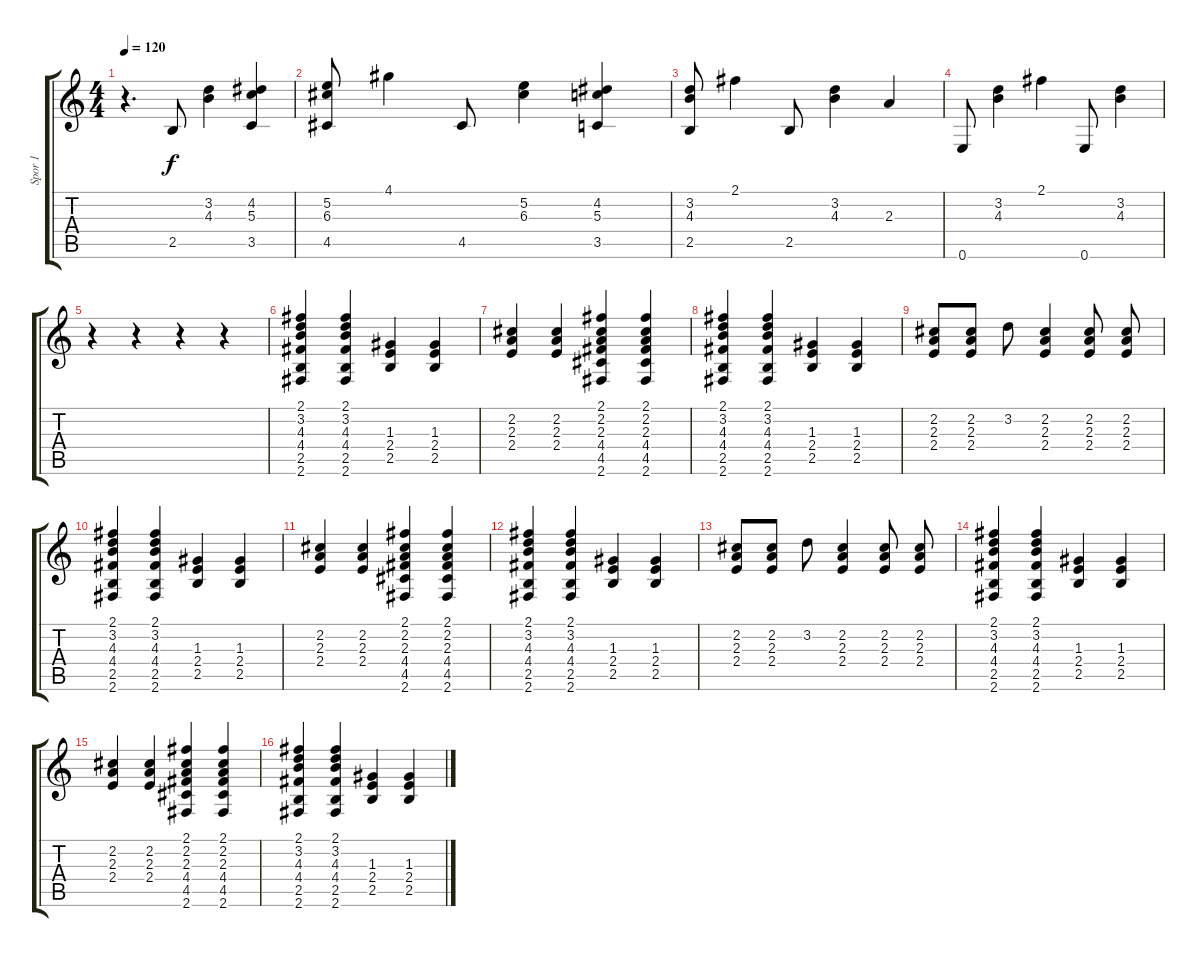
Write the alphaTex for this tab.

\track ("Spor 1" "Spor 1") {instrument acousticguitarsteel}
\staff {score tabs}
\tuning (E4 B3 G3 D3 A2 E2) {hide}
\ts (4 4)
\tempo 120
\clef g2
\ks c
r.4{d dy f instrument acousticguitarsteel} 2.5.8 (3.2 4.3).4 (4.2 5.3 3.5).4 |
(5.2 6.3 4.5).8 4.1.4 4.5.8 (5.2 6.3).4 (4.2 5.3 3.5).4 |
(3.2 4.3 2.5).8 2.1.4 2.5.8 (3.2 4.3).4 2.3.4 |
0.6.8 (3.2 4.3).4 2.1.4 0.6.8 (3.2 4.3).4 |
r.4 r.4 r.4 r.4 |
(2.1 3.2 4.3 4.4 2.5 2.6).4 (2.1 3.2 4.3 4.4 2.5 2.6).4 (1.3 2.4 2.5).4 (1.3 2.4 2.5).4 |
(2.2 2.3 2.4).4 (2.2 2.3 2.4).4 (2.1 2.2 2.3 4.4 4.5 2.6).4 (2.1 2.2 2.3 4.4 4.5 2.6).4 |
(2.1 3.2 4.3 4.4 2.5 2.6).4 (2.1 3.2 4.3 4.4 2.5 2.6).4 (1.3 2.4 2.5).4 (1.3 2.4 2.5).4 |
(2.2 2.3 2.4).8 (2.2 2.3 2.4).8 3.2.8 (2.2 2.3 2.4).4 (2.2 2.3 2.4).8 (2.2 2.3 2.4).8 |
(2.1 3.2 4.3 4.4 2.5 2.6).4 (2.1 3.2 4.3 4.4 2.5 2.6).4 (1.3 2.4 2.5).4 (1.3 2.4 2.5).4 |
(2.2 2.3 2.4).4 (2.2 2.3 2.4).4 (2.1 2.2 2.3 4.4 4.5 2.6).4 (2.1 2.2 2.3 4.4 4.5 2.6).4 |
(2.1 3.2 4.3 4.4 2.5 2.6).4 (2.1 3.2 4.3 4.4 2.5 2.6).4 (1.3 2.4 2.5).4 (1.3 2.4 2.5).4 |
(2.2 2.3 2.4).8 (2.2 2.3 2.4).8 3.2.8 (2.2 2.3 2.4).4 (2.2 2.3 2.4).8 (2.2 2.3 2.4).8 |
(2.1 3.2 4.3 4.4 2.5 2.6).4 (2.1 3.2 4.3 4.4 2.5 2.6).4 (1.3 2.4 2.5).4 (1.3 2.4 2.5).4 |
(2.2 2.3 2.4).4 (2.2 2.3 2.4).4 (2.1 2.2 2.3 4.4 4.5 2.6).4 (2.1 2.2 2.3 4.4 4.5 2.6).4 |
(2.1 3.2 4.3 4.4 2.5 2.6).4 (2.1 3.2 4.3 4.4 2.5 2.6).4 (1.3 2.4 2.5).4 (1.3 2.4 2.5).4
